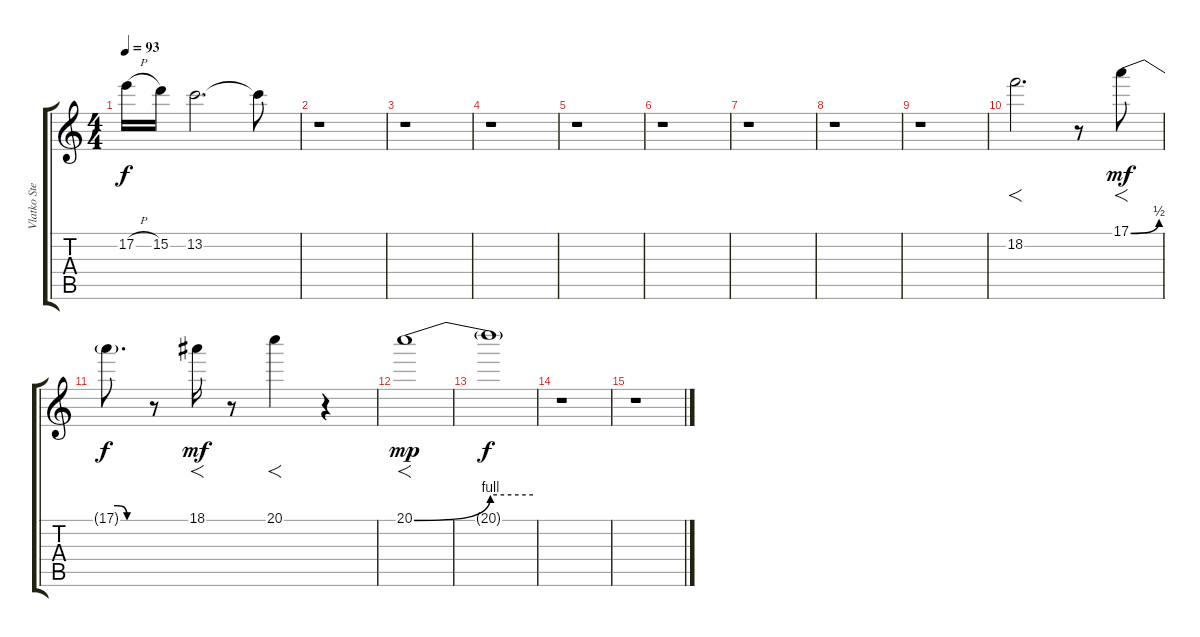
\track ("Vlatko Stefanovski" "Vlatko Ste") {instrument overdrivenguitar}
\staff {score tabs}
\tuning (E4 B3 G3 D3 A2 E2) {hide}
\ts (4 4)
\tempo 93
\clef g2
\ks c
17.2{h}.16{dy f} 15.2.16 13.2.2{d} 13.2{t}.8 |
r.1 |
r.1 |
r.1 |
r.1 |
r.1 |
r.1 |
r.1 |
r.1 |
18.2.2{f d} r.8 17.1{be (bend 0 0 60 2)}.8{f dy mf} |
17.1{be (custom 0 2 15 2 30 0 60 0) t}.8{d dy f} r.8 18.1.16{f dy mf} r.8 20.1.4{f} r.4 |
20.1{be (bend 0 0 60 4)}.1{f dy mp} |
20.1{be (hold 0 4 60 4) t}.1{dy f} |
r.1 |
r.1
